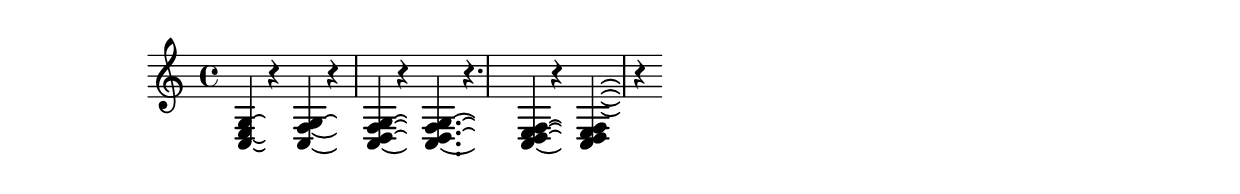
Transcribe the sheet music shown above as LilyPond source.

\version "2.10.12"

\header { texidoc = "
l.v. ties should avoid dots and staff lines, similar to normal ties.  They have fixed size. Their formatting can be tuned with
@code{tie-configuration}
" }

\paper {
  ragged-right = ##t
}

\relative {
  <c e g>\laissezVibrer r4
  <c f g>\laissezVibrer r
  <c d f g>\laissezVibrer r
  <c d f g>4.\laissezVibrer r

  <c d e f>4\laissezVibrer r
  \override LaissezVibrerTieColumn #'tie-configuration
    = #'((-7 . -1)
         (-5 . -1)
         (-3 . 1)
         (-1 . 1))
  <c d e f>4\laissezVibrer r
}

